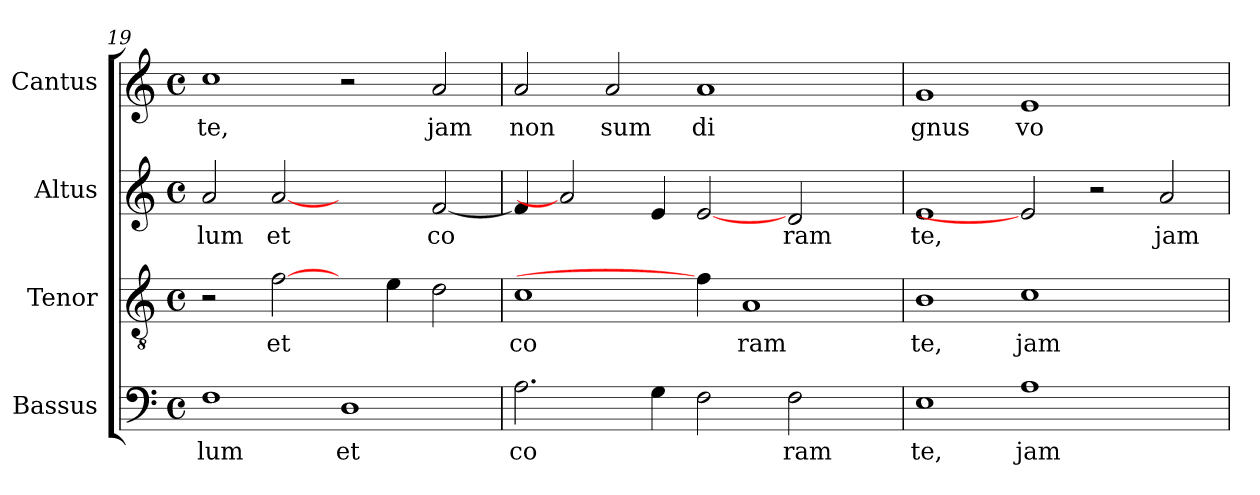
**kern	**text	**kern	**text	**kern	**text	**kern	**text
*part4	*part4	*part3	*part3	*part2	*part2	*part1	*part1
*staff4	*staff4	*staff3	*staff3	*staff2	*staff2	*staff1	*staff1
*I"Bassus	*	*I"Tenor	*	*I"Altus	*	*I"Cantus	*
*I'Ch	*	*I'Ch	*	*I'Ch	*	*I'Ch	*
*clefF4	*	*clefGv2	*	*clefG2	*	*clefG2	*
*	*	*	*	*k[]	*	*	*
*	*	*	*	*C:	*	*	*
*M4/4	*	*M4/4	*	*M4/4	*	*M4/4	*
*met(c)	*	*met(c)	*	*met(c)	*	*met(c)	*
=19	=19	=19	=19	=19	=19	=19	=19
!	!LO:LY:b:cj	!	!	!	!LO:LY:b:cj	!	!LO:LY:b:cj
1F	lum	2r	.	2a/	lum	1cc	te,
!	!	!	!LO:LY:b:cj	!	!LO:LY:b:cj	!	!
.	.	[2f\	et	[2a	et	.	.
!	!LO:LY:b:cj	!	!	!	!	!	!
1D	et	4ryy	.	2ryy	.	2r	.
.	.	4e\	.	.	.	.	.
!	!	!	!	!	!LO:LY:b:cj	!	!LO:LY:b:cj
.	.	2d\	.	[<2f/	co	2a/	jam
=20	=20	=20	=20	=20	=20	=20	=20
!	!LO:LY:b:cj	!	!LO:LY:b:cj	!	!	!	!LO:LY:b:cj
2.A\	co	1c	co	4f/]	.	2a/	non
.	.	.	.	2a]	.	.	.
!	!	!	!	!	!	!	!LO:LY:b:cj
.	.	.	.	.	.	2a/	sum
4G\	.	.	.	4e/	.	.	.
!	!	!	!	!	!	!	!LO:LY:b:cj
2F\	.	4f\]	.	[2e	.	1a	di
!	!	!	!LO:LY:b:cj	!	!	!	!
.	.	1A	ram	.	.	.	.
!	!LO:LY:b:cj	!	!	!	!LO:LY:b:cj	!	!
2F\	ram	.	.	2d/	ram	.	.
4ryy	.	.	.	4ryy	.	4ryy	.
=21	=21	=21	=21	=21	=21	=21	=21
!	!LO:LY:b:cj	!	!LO:LY:b:cj	!	!LO:LY:b:cj	!	!LO:LY:b:cj
1E	te,	1B	te,	1e	te,	1g	gnus
!	!LO:LY:b:cj	!	!LO:LY:b:cj	!	!	!	!LO:LY:b:cj
1A	jam	1c	jam	2e]	.	1e	vo
.	.	.	.	2r	.	.	.
!	!	!	!	!	!LO:LY:b:cj	!	!
2ryy	.	2ryy	.	2a/	jam	2ryy	.
=	=	=	=	=	=	=	=
*-	*-	*-	*-	*-	*-	*-	*-
